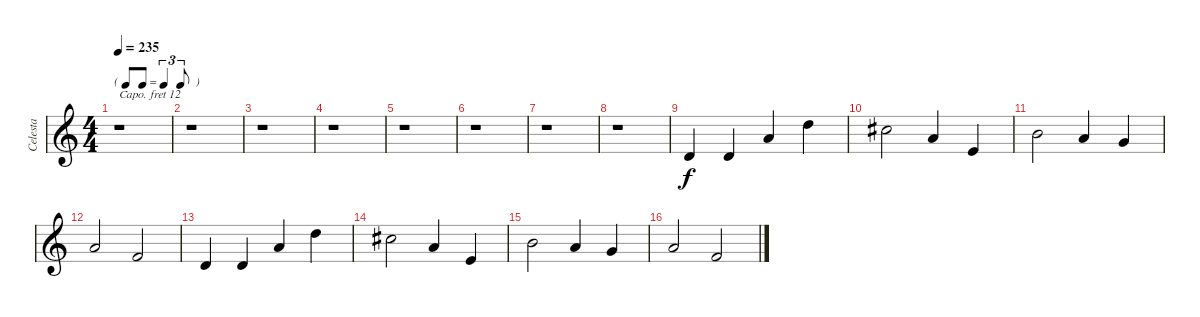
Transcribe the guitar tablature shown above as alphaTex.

\track ("Celesta" "Celesta") {instrument celesta}
\staff {score}
\capo 12
\tuning (E4 B3 G3 D3 A2 E2) {hide}
\ts (4 4)
\tf triplet8th
\tempo 235
\clef g2
\ks c
r.1{dy f} |
r.1 |
r.1 |
r.1 |
r.1 |
r.1 |
r.1 |
r.1 |
0.4.4 0.4.4 2.3.4 3.2.4 |
2.2.2 2.3.4 2.4.4 |
0.2.2 2.3.4 0.3.4 |
2.3.2 3.4.2 |
0.4.4 0.4.4 2.3.4 3.2.4 |
2.2.2 2.3.4 2.4.4 |
0.2.2 2.3.4 0.3.4 |
2.3.2 3.4.2
